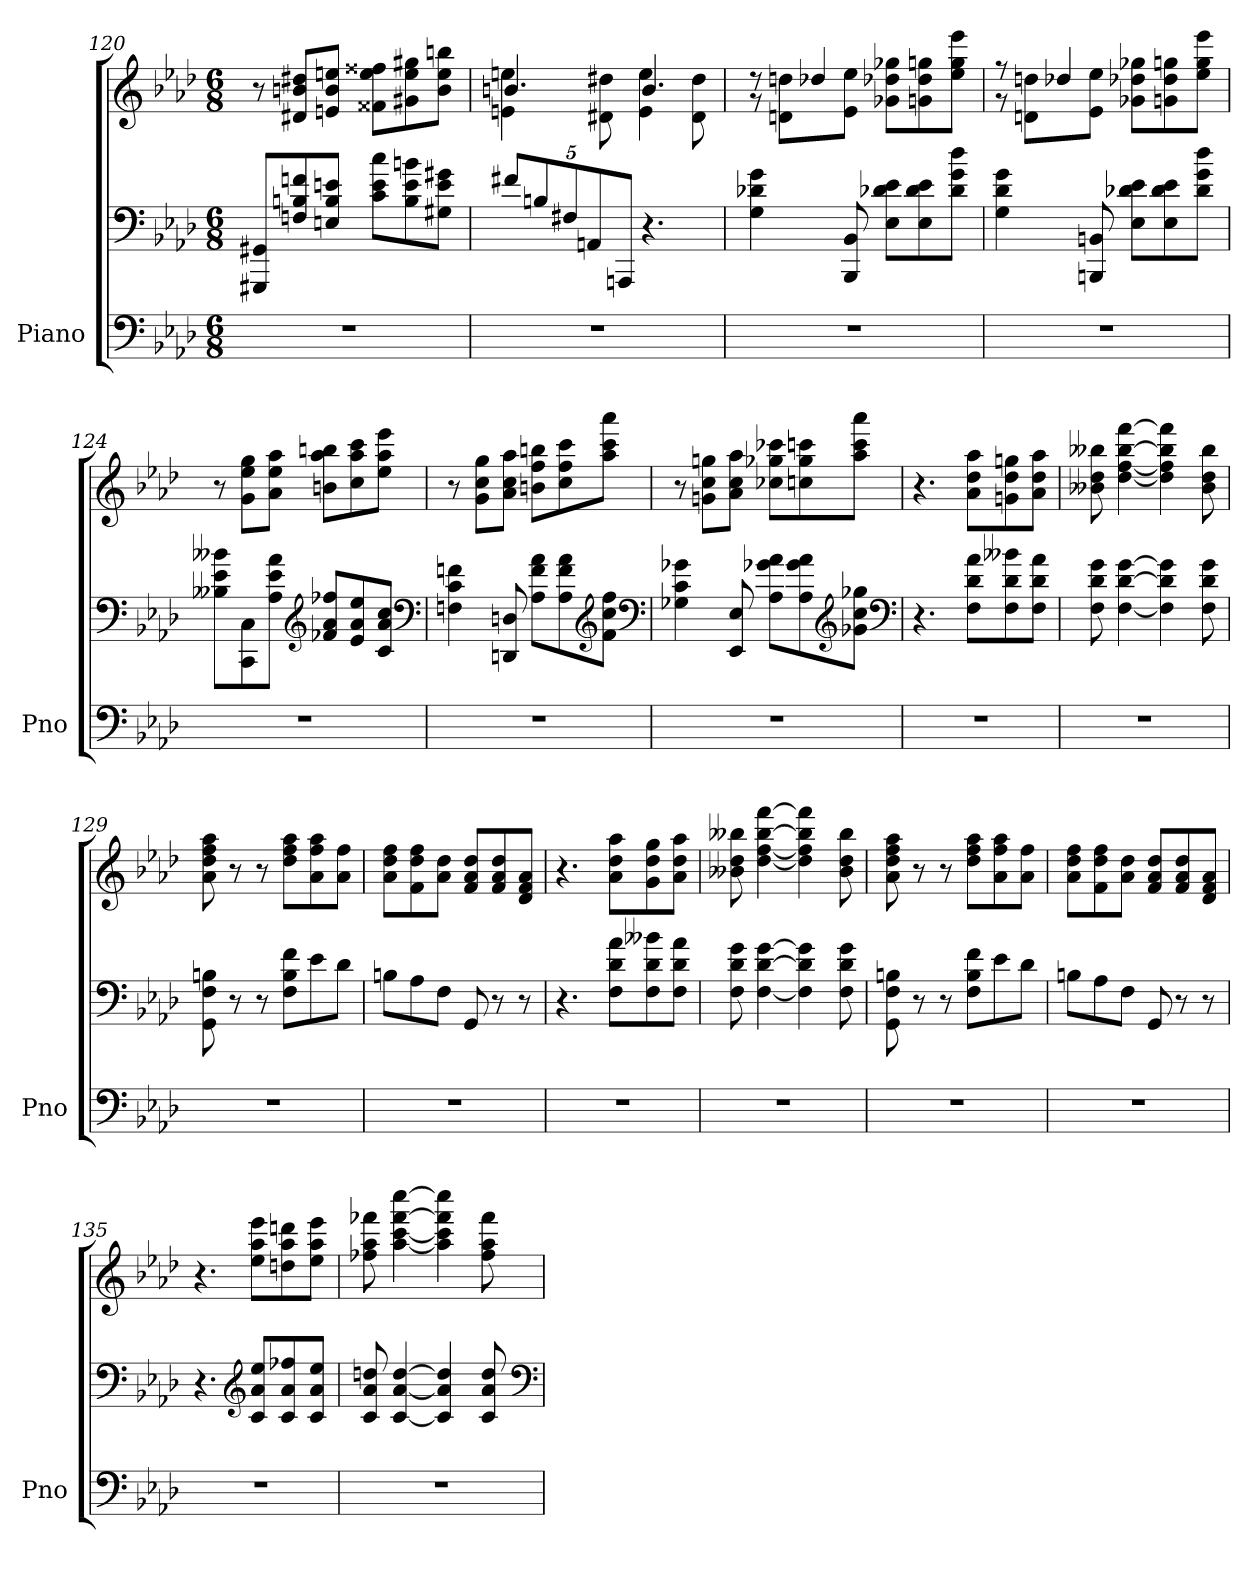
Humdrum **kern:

**kern	**kern	**kern
*part1	*part1	*part1
*staff3	*staff2	*staff1
*I"Piano	*	*
*I'Pno	*	*
*clefF4	*clefF4	*clefG2
*k[b-e-a-d-]	*k[b-e-a-d-]	*k[b-e-a-d-]
*M6/8	*M6/8	*M6/8
=120	=120	=120
2.r	8GGG#X/ 8GG#X/L	8r
.	8Fn 8Bn 8fn	8d#X 8bn 8dd#XL
.	8En 8B 8enJ	8en 8b 8eenJ
.	8c 8e 8ccL	8f##X 8ee 8ff##XL
.	8B 8e 8bn	8g#X 8ee 8gg#X
.	8G#X 8e 8g#XJ	8b 8ee 8bbnJ
=121	=121	=121
*	*	*^
2.r	40%3f#XL	4.bn	4en 4een
.	40%3Bn	.	.
.	40%3F#X	.	.
.	40%3AAn	.	.
.	.	.	8d#X 8dd#X
.	40%3AAAnJ	.	.
.	4.r	4.b	4e 4ee
.	.	.	8d# 8dd#
=122	=122	=122	=122
2.r	4G 4d-X 4g	8r	8r
.	.	4dd-X	8dn 8ddnL
.	8BBB- 8BB-	.	8e- 8ee-J
.	8E- 8d-X 8e-L	4ryy	8g-X 8dd-X 8gg-XL
.	8E- 8d- 8e-	.	8gn 8dd- 8ggn
.	8d- 8g 8dd-J	8ryy	8ee- 8gg 8eee-J
=123	=123	=123	=123
2.r	4G 4d- 4g	8r	8r
.	.	4dd-X	8dn 8ddnL
.	8BBBn 8BBn	.	8e- 8ee-J
.	8E- 8d-X 8e-L	4ryy	8g-X 8dd-X 8gg-XL
.	8E- 8d- 8e-	.	8gn 8dd- 8ggn
.	8d- 8g 8dd-J	8ryy	8ee- 8gg 8eee-J
*	*	*v	*v
=124	=124	=124
2.r	8B--X 8e- 8b--XL	8r
.	8CC 8C	8g 8ee- 8ggL
.	8A- 8e- 8a-J	8a- 8ee- 8aa-J
*	*clefG2	*
.	8f-X 8a- 8ff-XL	8bn 8aa- 8bbnL
.	8e- 8a- 8ee-	8cc 8aa- 8ccc
.	8c 8a- 8ccJ	8ee- 8aa- 8eee-J
*	*clefF4	*
=125	=125	=125
2.r	4Fn 4c 4fn	8r
.	.	8g 8cc 8ggL
.	8DDn 8Dn	8a- 8cc 8aa-J
.	8A- 8f 8a-L	8bn 8ff 8bbnL
.	8A- 8f 8a-	8cc 8ff 8ccc
*	*clefG2	*
.	8f 8cc 8ffJ	8aa- 8ccc 8aaa-J
*	*clefF4	*
=126	=126	=126
2.r	4G-X 4c 4g-X	8r
.	.	8gn 8cc 8ggnL
.	8EE- 8E-	8a- 8cc 8aa-J
.	8A- 8g-X 8a-L	8cc-X 8gg-X 8ccc-XL
.	8A- 8g- 8a-	8ccn 8gg- 8cccn
*	*clefG2	*
.	8g-X 8cc 8gg-XJ	8aa- 8ccc 8aaa-J
*	*clefF4	*
=127	=127	=127
2.r	4.r	4.r
.	8F 8d- 8a-L	8a- 8dd- 8aa-L
.	8F 8d- 8b--X	8gn 8dd- 8ggn
.	8F 8d- 8a-J	8a- 8dd- 8aa-J
=128	=128	=128
2.r	8F 8d- 8g	8b--X 8dd- 8bb--X
.	[4F [4d- [4g	[4dd- [4ff [4bb-- [4fff
.	4F] 4d-] 4g]	4dd-] 4ff] 4bb--] 4fff]
.	8F 8d- 8g	8b-- 8dd- 8bb--
=129	=129	=129
2.r	8GG 8F 8Bn	8a- 8dd- 8ff 8aa-
.	8r	8r
.	8r	8r
.	8F 8B 8fL	8dd- 8ff 8aa-L
.	8e-	8a- 8ff 8aa-
.	8d-J	8a- 8ffJ
=130	=130	=130
2.r	8BnL	8a- 8dd- 8ffL
.	8A-	8f 8dd- 8ff
.	8FJ	8a- 8dd-J
.	8GG	8f 8a- 8dd-L
.	8r	8f 8a- 8dd-
.	8r	8d- 8f 8a-J
=131	=131	=131
2.r	4.r	4.r
.	8F 8d- 8a-L	8a- 8dd- 8aa-L
.	8F 8d- 8b--X	8g 8dd- 8gg
.	8F 8d- 8a-J	8a- 8dd- 8aa-J
=132	=132	=132
2.r	8F 8d- 8g	8b--X 8dd- 8bb--X
.	[4F [4d- [4g	[4dd- [4ff [4bb-- [4fff
.	4F] 4d-] 4g]	4dd-] 4ff] 4bb--] 4fff]
.	8F 8d- 8g	8b-- 8dd- 8bb--
=133	=133	=133
2.r	8GG 8F 8Bn	8a- 8dd- 8ff 8aa-
.	8r	8r
.	8r	8r
.	8F 8B 8fL	8dd- 8ff 8aa-L
.	8e-	8a- 8ff 8aa-
.	8d-J	8a- 8ffJ
=134	=134	=134
2.r	8BnL	8a- 8dd- 8ffL
.	8A-	8f 8dd- 8ff
.	8FJ	8a- 8dd-J
.	8GG	8f 8a- 8dd-L
.	8r	8f 8a- 8dd-
.	8r	8d- 8f 8a-J
=135	=135	=135
2.r	4.r	4.r
*	*clefG2	*
.	8c 8a- 8ee-L	8ee- 8aa- 8eee-L
.	8c 8a- 8ff-X	8ddn 8aa- 8dddn
.	8c 8a- 8ee-J	8ee- 8aa- 8eee-J
=136	=136	=136
2.r	8c 8a- 8ddn	8ff-X 8aa- 8fff-X
.	[4c [4a- [4dd	[4aa- [4ccc [4fff- [4cccc
.	4c] 4a-] 4dd]	4aa-] 4ccc] 4fff-] 4cccc]
.	8c 8a- 8dd	8ff- 8aa- 8fff-
*	*clefF4	*
=	=	=
*-	*-	*-
